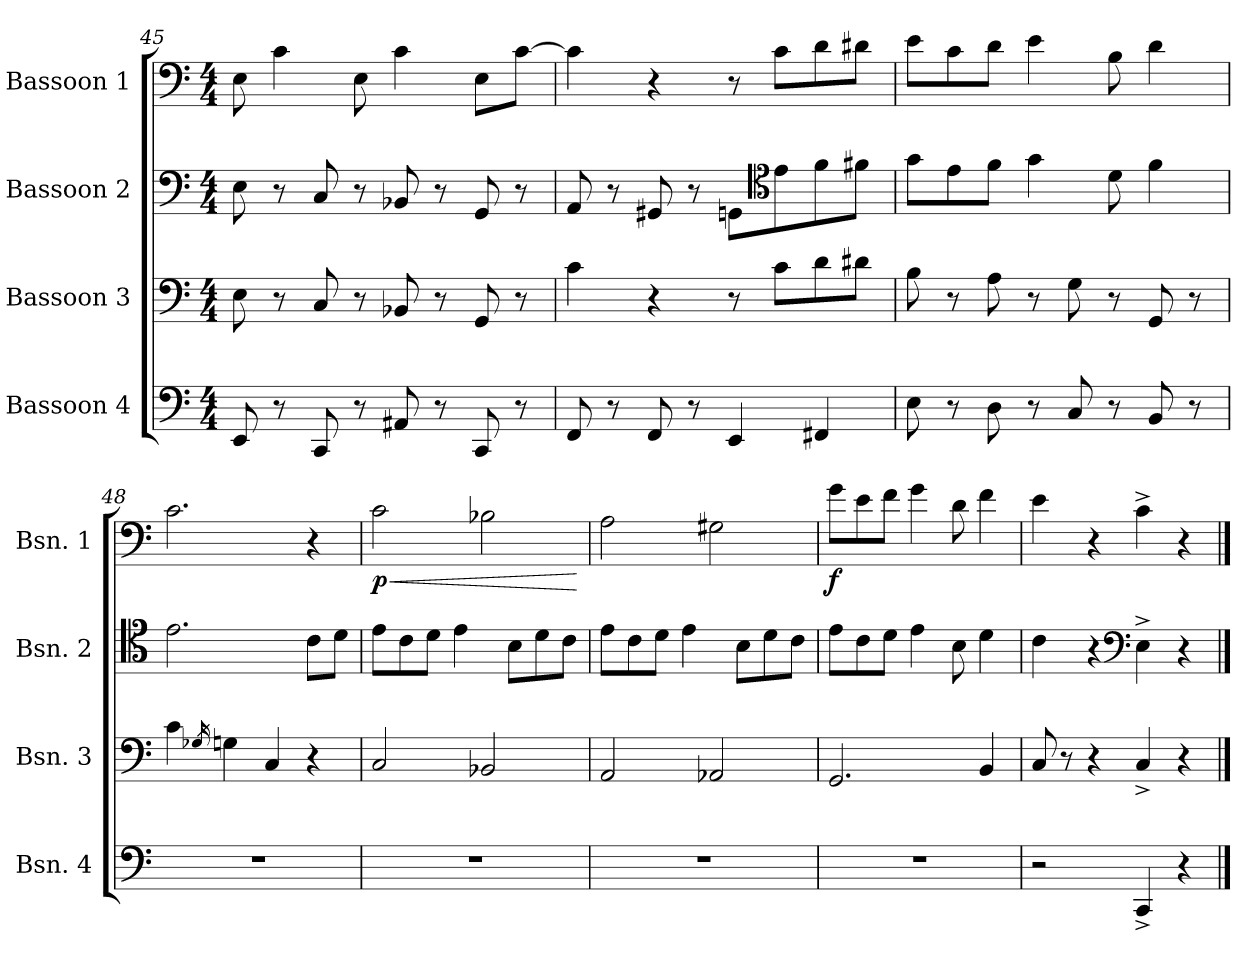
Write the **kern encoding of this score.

**kern	**kern	**kern	**kern	**dynam
*part4	*part3	*part2	*part1	*part1
*staff4	*staff3	*staff2	*staff1	*staff1
*I"Bassoon 4	*I"Bassoon 3	*I"Bassoon 2	*I"Bassoon 1	*
*I'Bsn. 4	*I'Bsn. 3	*I'Bsn. 2	*I'Bsn. 1	*
*clefF4	*clefF4	*clefF4	*clefF4	*
*k[]	*k[]	*k[]	*k[]	*
*M4/4	*M4/4	*M4/4	*M4/4	*
=45	=45	=45	=45	=45
8EE/	8E\	8E\	8E\	.
8r	8r	8r	4c\	.
8CC/	8C/	8C/	.	.
8r	8r	8r	8E\	.
8AA#X/	8BB-X/	8BB-X/	4c\	.
8r	8r	8r	.	.
8CC/	8GG/	8GG/	8E\L	.
8r	8r	8r	[8c\J	.
!!LO:PB:g=z
=46	=46	=46	=46	=46
8FF/	4c\	8AA/	4c\]	.
8r	.	8r	.	.
8FF/	4r	8GG#X/	4r	.
8r	.	8r	.	.
4EE/	8r	8GGn\L	8r	.
*	*	*clefC4	*	*
.	8c\L	8e\	8c\L	.
4FF#X/	8d\	8f\	8d\	.
.	8d#X\J	8f#X\J	8d#X\J	.
=47	=47	=47	=47	=47
8E\	8B\	8g\L	8e\L	.
8r	8r	8e\	8c\	.
8D\	8A\	8f\J	8d\J	.
8r	8r	4g\	4e\	.
8C/	8G\	.	.	.
8r	8r	8d\	8B\	.
8BB/	8GG/	4f\	4d\	.
8r	8r	.	.	.
=48	=48	=48	=48	=48
1r	4c\	2.e\	2.c\	.
.	16qG-X/	.	.	.
.	4Gn\	.	.	.
.	4C/	.	.	.
.	4r	8c\L	4r	.
.	.	8d\J	.	.
=49	=49	=49	=49	=49
!	!	!	!	!LO:HP:b
!	!	!	!	!LO:DY:n=1:b
1r	2C/	8e\L	2c\	< p
.	.	8c\	.	.
.	.	8d\J	.	.
.	.	4e\	.	.
.	2BB-X/	.	2B-X\	.
.	.	8B\L	.	.
.	.	8d\	.	.
.	.	8c\J	.	.
.	.	.	.	[
!!LO:LB:g=z
=50	=50	=50	=50	=50
1r	2AA/	8e\L	2A\	.
.	.	8c\	.	.
.	.	8d\J	.	.
.	.	4e\	.	.
.	2AA-X/	.	2G#X\	.
.	.	8B\L	.	.
.	.	8d\	.	.
.	.	8c\J	.	.
=51	=51	=51	=51	=51
!	!	!	!	!LO:DY:b
1r	2.GG/	8e\L	8g\L	f
.	.	8c\	8e\	.
.	.	8d\J	8f\J	.
.	.	4e\	4g\	.
.	.	8B\	8d\	.
.	4BB/	4d\	4f\	.
=52	=52	=52	=52	=52
2r	8C/	4c\	4e\	.
.	8r	.	.	.
.	4r	4r	4r	.
*	*	*clefF4	*	*
4CC^/	4C^/	4E^\	4c^\	.
4r	4r	4r	4r	.
==	==	==	==	==
*-	*-	*-	*-	*-
